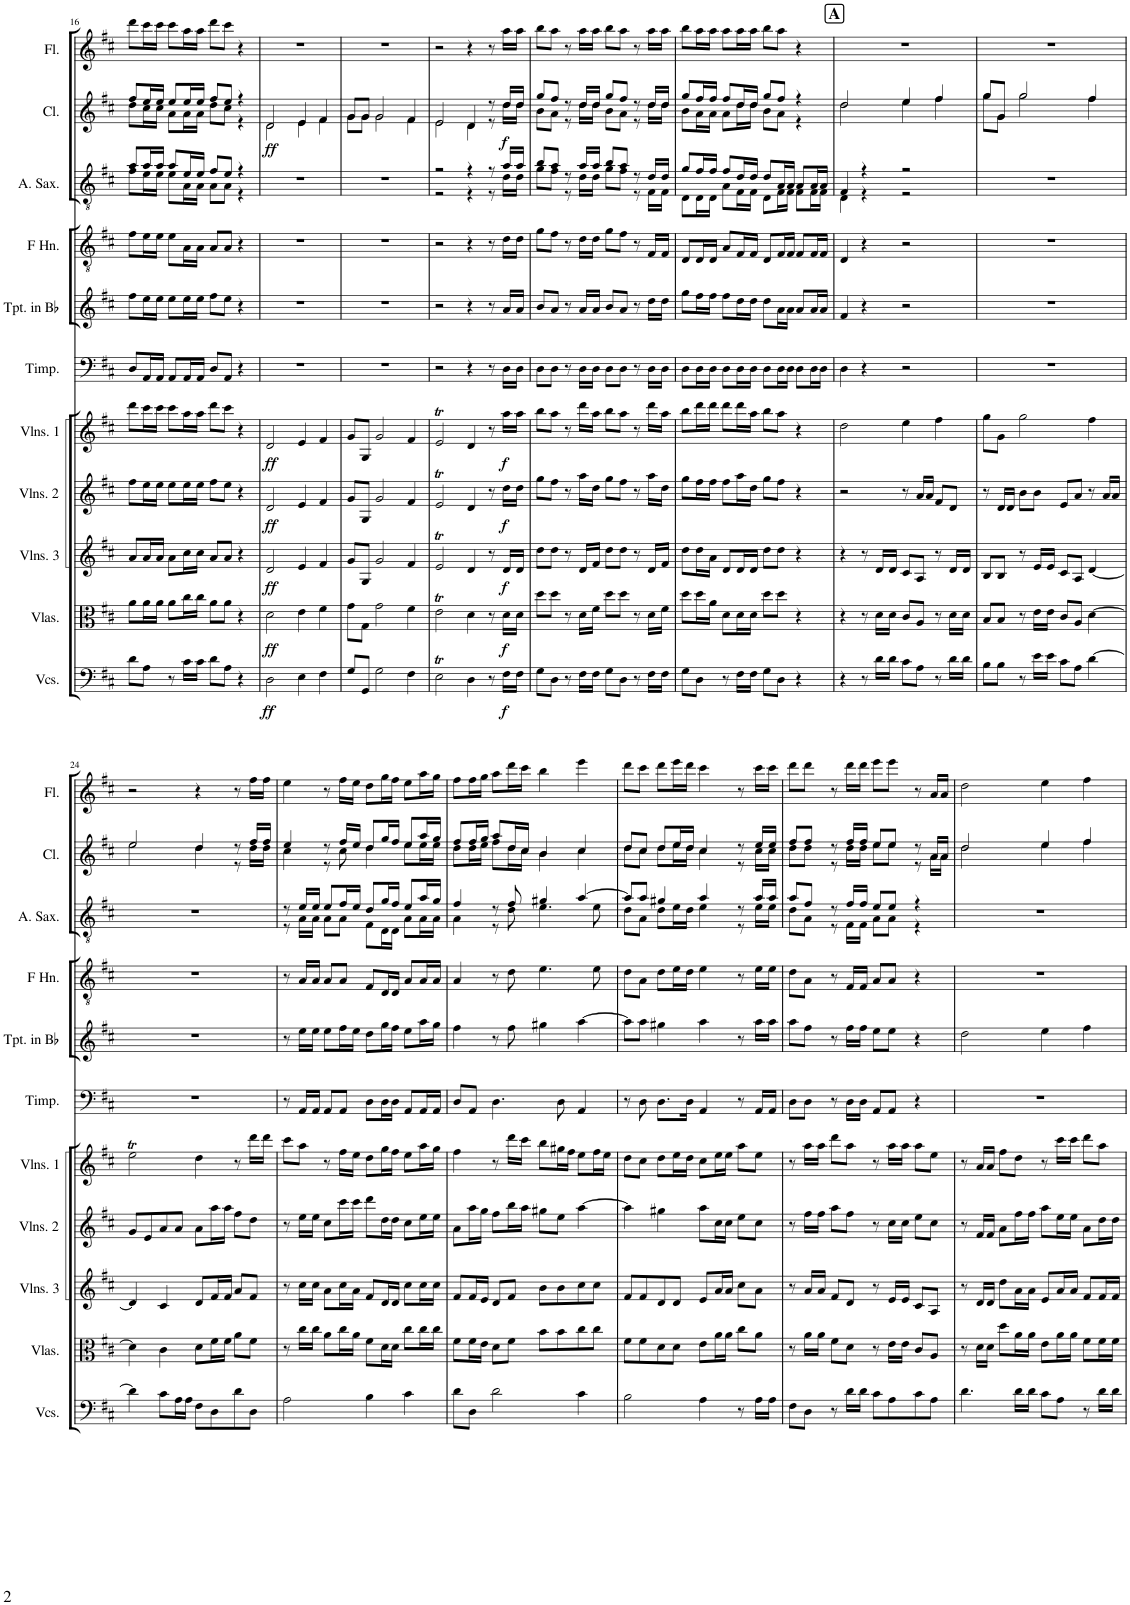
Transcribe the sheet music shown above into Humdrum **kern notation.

**kern	**dynam	**kern	**dynam	**kern	**dynam	**kern	**dynam	**kern	**dynam	**kern	**kern	**kern	**dynam	**kern	**kern	**kern	**dynam	**kern
*part12	*part12	*part11	*part11	*part10	*part10	*part9	*part9	*part8	*part8	*part7	*part6	*part5	*part5	*part4	*part3	*part2	*part2	*part1
*staff12	*staff12	*staff11	*staff11	*staff10	*staff10	*staff9	*staff9	*staff8	*staff8	*staff7	*staff6	*staff5	*staff5	*staff4	*staff3	*staff2	*staff2	*staff1
*I"Violoncellos	*	*I"Violas	*	*I"Violins 3	*	*I"Violins 2	*	*I"Violins 1	*	*I"Timpani	*I"Trumpet in Bb	*I"Trumpet	*	*I"Horn in F	*I"Alto Saxophone	*I"Clarinet	*	*I"Flute
*I'Vcs.	*	*I'Vlas.	*	*I'Vlns. 3	*	*I'Vlns. 2	*	*I'Vlns. 1	*	*I'Timp.	*I'Tpt. in Bb	*I'Tpt.	*	*	*I'A. Sax.	*I'Cl.	*	*I'Fl.
!!LO:PB:g=z
*clefF4	*	*clefC3	*	*clefG2	*	*clefG2	*	*clefG2	*	*clefF4	*clefG2	*clefG2	*	*clefGv2	*clefGv2	*clefG2	*	*clefG2
*	*	*	*	*	*	*	*	*	*	*	*Trd1c2	*Trd1c2	*	*Trd4c7	*Trd5c9	*Trd1c2	*	*
*k[f#c#]	*	*k[f#c#]	*	*k[f#c#]	*	*k[f#c#]	*	*k[f#c#]	*	*k[f#c#]	*k[f#c#]	*k[f#c#]	*	*k[f#c#]	*k[f#c#]	*k[f#c#]	*	*k[f#c#]
*M4/4	*	*M4/4	*	*M4/4	*	*M4/4	*	*M4/4	*	*M4/4	*M4/4	*M4/4	*	*M4/4	*M4/4	*M4/4	*	*M4/4
*met(c)	*	*met(c)	*	*met(c)	*	*met(c)	*	*met(c)	*	*met(c)	*met(c)	*met(c)	*	*met(c)	*met(c)	*met(c)	*	*met(c)
=16	=16	=16	=16	=16	=16	=16	=16	=16	=16	=16	=16	=16	=16	=16	=16	=16	=16	=16
*	*	*	*	*	*	*	*	*	*	*	*	*^	*	*	*^	*^	*	*
8d\L	.	8a\L	.	8a/L	.	8ff#\L	.	8ddd\L	.	8D/L	8ff#\L	8aa\L	8ff#\L	.	8f#\L	8a/L	8f#\L	8ff#/L	8dd\L	.	8ddd\L
8A\J	.	16a\L	.	16a/L	.	16ee\L	.	16ccc#\L	.	16AA/L	16ee\L	16aa\L	16ee\L	.	16e\L	16a/L	16e\L	16ee/L	16cc#\L	.	16ccc#\L
.	.	16a\JJ	.	16a/JJ	.	16ee\JJ	.	16ccc#\JJ	.	16AA/JJ	16ee\JJ	16aa\JJ	16ee\JJ	.	16e\JJ	16a/JJ	16e\JJ	16ee/JJ	16cc#\JJ	.	16ccc#\JJ
8r	.	8a\L	.	8a\L	.	8ee\L	.	8ccc#\L	.	8AA/L	8ee\L	8aa\L	8ee\L	.	8e\L	8a/L	8e\L	8ee/L	8a\L	.	8ccc#\L
16c#\LL	.	16cc#\L	.	16cc#\L	.	16ee\L	.	16aa\L	.	16AA/L	16ee\L	16ee\L	16a\L	.	16A\L	16e/L	16A\L	16ee/L	16a\L	.	16aa\L
16c#\JJ	.	16cc#\JJ	.	16cc#\JJ	.	16ee\JJ	.	16aa\JJ	.	16AA/JJ	16ee\JJ	16ee\JJ	16a\JJ	.	16A\JJ	16e/JJ	16A\JJ	16ee/JJ	16a\JJ	.	16aa\JJ
8d\L	.	8a\L	.	8a/L	.	8ff#\L	.	8ddd\L	.	8D/L	8ff#\L	8ff#\L	8a/L	.	8A/L	8f#/L	8A\L	8ff#/L	8dd\L	.	8ddd\L
8A\J	.	8a\J	.	8a/J	.	8ee\J	.	8ccc#\J	.	8AA/J	8ee\J	8ee\J	8a/J	.	8A/J	8e/J	8A\J	8ee/J	8cc#\J	.	8ccc#\J
4r	.	4r	.	4r	.	4r	.	4r	.	4r	4r	4r	4r	.	4r	4r	4r	4r	4r	.	4r
=17	=17	=17	=17	=17	=17	=17	=17	=17	=17	=17	=17	=17	=17	=17	=17	=17	=17	=17	=17	=17	=17
!	!LO:DY:b	!	!LO:DY:b	!	!LO:DY:b	!	!LO:DY:b	!	!LO:DY:b	!	!	!	!	!	!	!	!	!	!	!LO:DY:b	!
*	*	*	*	*	*	*	*	*	*	*	*	*v	*v	*	*	*v	*v	*	*	*	*
2D\	ff	2d\	ff	2d/	ff	2d/	ff	2d/	ff	1r	1r	1r	.	1r	1r	2d/	2d\	ff	1r
4E\	.	4e\	.	4e/	.	4e/	.	4e/	.	.	.	.	.	.	.	4e/	4e\	.	.
4F#\	.	4f#\	.	4f#/	.	4f#/	.	4f#/	.	.	.	.	.	.	.	4f#/	4f#\	.	.
=18	=18	=18	=18	=18	=18	=18	=18	=18	=18	=18	=18	=18	=18	=18	=18	=18	=18	=18	=18
8G/L	.	8g\L	.	8g/L	.	8g/L	.	8g/L	.	1r	1r	1r	.	1r	1r	8g/L	8g\L	.	1r
8GG/J	.	8G\J	.	8G/J	.	8G/J	.	8G/J	.	.	.	.	.	.	.	8g/J	8g\J	.	.
2G\	.	2g\	.	2g/	.	2g/	.	2g/	.	.	.	.	.	.	.	2g/	2g\	.	.
4F#\	.	4f#\	.	4f#/	.	4f#/	.	4f#/	.	.	.	.	.	.	.	4f#/	4f#\	.	.
=19	=19	=19	=19	=19	=19	=19	=19	=19	=19	=19	=19	=19	=19	=19	=19	=19	=19	=19	=19
*	*	*	*	*	*	*	*	*	*	*	*	*^	*	*	*	*	*	*	*
!	!	!	!	!	!	!	!	!	!	!	!	!	!LO:N:vis=2	!	!	!	!	!	!	!
*	*	*	*	*	*	*	*	*	*	*	*	*	*	*	*	*^	*	*	*	*
2ET\	.	2eT\	.	2eT/	.	2eT/	.	2eT/	.	2r	2r	2r	2..r	.	2r	2r	2r	2e/	2e\	.	2r
4D\	.	4d\	.	4d/	.	4d/	.	4d/	.	4r	4r	4r	.	.	4r	4r	4r	4d/	4d\	.	4r
8r	.	8r	.	8r	.	8r	.	8r	.	8r	8r	8r	.	.	8r	8r	8r	8r	8r	.	8r
!	!LO:DY:b	!	!LO:DY:b	!	!LO:DY:b	!	!LO:DY:b	!	!LO:DY:b	!	!	!	!	!LO:DY:b	!	!	!	!	!	!LO:DY:b	!
16F#\LL	f	16d\LL	f	16d/LL	f	16dd\LL	f	16aa\LL	f	16D\LL	16a/LL	16aa\LL	16dd\LL	f	16d\LL	16a/LL	16d\LL	16dd/LL	16dd\LL	f	16aa\LL
16F#\JJ	.	16d\JJ	.	16d/JJ	.	16dd\JJ	.	16aa\JJ	.	16D\JJ	16a/JJ	16aa\JJ	16dd\JJ	.	16d\JJ	16a/JJ	16d\JJ	16dd/JJ	16dd\JJ	.	16aa\JJ
=20	=20	=20	=20	=20	=20	=20	=20	=20	=20	=20	=20	=20	=20	=20	=20	=20	=20	=20	=20	=20	=20
8G\L	.	8dd\L	.	8dd\L	.	8gg\L	.	8bb\L	.	8D\L	8b/L	8bb\L	8gg\L	.	8g\L	8b/L	8g\L	8gg/L	8b\L	.	8bb\L
8D\J	.	8dd\J	.	8dd\J	.	8ff#\J	.	8aa\J	.	8D\J	8a/J	8aa\J	8ff#\J	.	8f#\J	8a/J	8f#\J	8ff#/J	8a\J	.	8aa\J
8r	.	8r	.	8r	.	8r	.	8r	.	8r	8r	8r	8r	.	8r	8r	8r	8r	8r	.	8r
16F#\LL	.	16d\LL	.	16d/LL	.	16aa\LL	.	16ddd\LL	.	16D\LL	16a/LL	16aa\LL	16dd\LL	.	16d\LL	16a/LL	16d\LL	16dd/LL	16dd\LL	.	16aa\LL
16F#\JJ	.	16f#\JJ	.	16f#/JJ	.	16dd\JJ	.	16aa\JJ	.	16D\JJ	16a/JJ	16aa\JJ	16dd\JJ	.	16d\JJ	16a/JJ	16d\JJ	16dd/JJ	16dd\JJ	.	16aa\JJ
8G\L	.	8dd\L	.	8dd\L	.	8gg\L	.	8bb\L	.	8D\L	8b/L	8bb\L	8gg\L	.	8g\L	8b/L	8g\L	8gg/L	8b\L	.	8bb\L
8D\J	.	8dd\J	.	8dd\J	.	8ff#\J	.	8aa\J	.	8D\J	8a/J	8aa\J	8ff#\J	.	8f#\J	8a/J	8f#\J	8ff#/J	8a\J	.	8aa\J
8r	.	8r	.	8r	.	8r	.	8r	.	8r	8r	8r	8r	.	8r	8r	8r	8r	8r	.	8r
16F#\LL	.	16d\LL	.	16d/LL	.	16aa\LL	.	16ddd\LL	.	16D\LL	16dd\LL	16dd\LL	16f#/LL	.	16F#/LL	16d/LL	16F#\LL	16dd/LL	16dd\LL	.	16aa\LL
16F#\JJ	.	16f#\JJ	.	16f#/JJ	.	16dd\JJ	.	16aa\JJ	.	16D\JJ	16dd\JJ	16dd\JJ	16f#/JJ	.	16F#/JJ	16d/JJ	16F#\JJ	16dd/JJ	16dd\JJ	.	16aa\JJ
=21	=21	=21	=21	=21	=21	=21	=21	=21	=21	=21	=21	=21	=21	=21	=21	=21	=21	=21	=21	=21	=21
8G\L	.	8dd\L	.	8dd\L	.	8gg\L	.	8bb\L	.	8D\L	8gg\L	8gg\L	8d/L	.	8D/L	8g/L	8D\L	8gg/L	8b\L	.	8bb\L
8D\J	.	16dd\L	.	16dd\L	.	16ff#\L	.	16ddd\L	.	16D\L	16ff#\L	16ff#\L	16d/L	.	16D/L	16f#/L	16D\L	16ff#/L	16a\L	.	16aa\L
.	.	16a\JJ	.	16a\JJ	.	16ff#\JJ	.	16ddd\JJ	.	16D\JJ	16ff#\JJ	16ff#\JJ	16d/JJ	.	16D/JJ	16f#/JJ	16D\JJ	16ff#/JJ	16a\JJ	.	16aa\JJ
8r	.	8d\L	.	8d/L	.	8ff#\L	.	8ddd\L	.	8D\L	8ff#\L	8ff#\L	8a/L	.	8A/L	8f#/L	8A\L	8ff#/L	8a\L	.	8aa\L
16F#\LL	.	16d\L	.	16d/L	.	16aa\L	.	16ddd\L	.	16D\L	16dd\L	16dd\L	16f#/L	.	16F#/L	16d/L	16F#\L	16dd/L	16dd\L	.	16aa\L
16F#\JJ	.	16d\JJ	.	16d/JJ	.	16dd\JJ	.	16aa\JJ	.	16D\JJ	16dd\JJ	16dd\JJ	16f#/JJ	.	16F#/JJ	16d/JJ	16F#\JJ	16dd/JJ	16dd\JJ	.	16aa\JJ
8G\L	.	8dd\L	.	8dd\L	.	8gg\L	.	8bb\L	.	8D\L	8dd\L	8dd\L	8d/L	.	8D/L	8d/L	8D\L	8gg/L	8b\L	.	8bb\L
8D\J	.	8dd\J	.	8dd\J	.	8ff#\J	.	8aa\J	.	16D\L	16a\L	16a\L	16f#/L	.	16F#/L	16A/L	16F#\L	8ff#/J	8a\J	.	8aa\J
.	.	.	.	.	.	.	.	.	.	16D\JJ	16a\JJ	16a\JJ	16f#/JJ	.	16F#/JJ	16A/JJ	16F#\JJ	.	.	.	.
4r	.	4r	.	4r	.	4r	.	4r	.	8D\L	8a/L	8a/L	8f#/L	.	8F#/L	8A/L	8F#\L	4r	4r	.	4r
.	.	.	.	.	.	.	.	.	.	16D\L	16a/L	16a/L	16f#/L	.	16F#/L	16A/L	16F#\L	.	.	.	.
.	.	.	.	.	.	.	.	.	.	16D\JJ	16a/JJ	16a/JJ	16f#/JJ	.	16F#/JJ	16A/JJ	16F#\JJ	.	.	.	.
!!LO:REH:place=s1:a:B:cj:fs=14:t=A
=22	=22	=22	=22	=22	=22	=22	=22	=22	=22	=22	=22	=22	=22	=22	=22	=22	=22	=22	=22	=22	=22
4r	.	4r	.	4r	.	2r	.	2dd\	.	4D\	4f#/	4f#	4d	.	4D/	4F#/	4D\	2dd/	2dd\	.	1r
8r	.	8r	.	8r	.	.	.	.	.	4r	4r	4r	4r	.	4r	4r	4r	.	.	.	.
16d\LL	.	16d\LL	.	16d/LL	.	.	.	.	.	.	.	.	.	.	.	.	.	.	.	.	.
16d\JJ	.	16d\JJ	.	16d/JJ	.	.	.	.	.	.	.	.	.	.	.	.	.	.	.	.	.
8c#\L	.	8c#/L	.	8c#/L	.	8r	.	4ee\	.	2r	2r	2r	2r	.	2r	2r	2r	4ee/	4ee\	.	.
8A\J	.	8A/J	.	8A/J	.	16a/LL	.	.	.	.	.	.	.	.	.	.	.	.	.	.	.
.	.	.	.	.	.	16a/JJ	.	.	.	.	.	.	.	.	.	.	.	.	.	.	.
8r	.	8r	.	8r	.	8f#/L	.	4ff#\	.	.	.	.	.	.	.	.	.	4ff#/	4ff#\	.	.
16d\LL	.	16d\LL	.	16d/LL	.	8d/J	.	.	.	.	.	.	.	.	.	.	.	.	.	.	.
16d\JJ	.	16d\JJ	.	16d/JJ	.	.	.	.	.	.	.	.	.	.	.	.	.	.	.	.	.
*	*	*	*	*	*	*	*	*	*	*	*	*v	*v	*	*	*v	*v	*	*	*	*
=23	=23	=23	=23	=23	=23	=23	=23	=23	=23	=23	=23	=23	=23	=23	=23	=23	=23	=23	=23
8B\L	.	8B/L	.	8B/L	.	8r	.	8gg\L	.	1r	1r	1r	.	1r	1r	8gg/L	8gg\L	.	1r
8B\J	.	8B/J	.	8B/J	.	16d/LL	.	8g\J	.	.	.	.	.	.	.	8g/J	8g\J	.	.
.	.	.	.	.	.	16d/JJ	.	.	.	.	.	.	.	.	.	.	.	.	.
8r	.	8r	.	8r	.	8b\L	.	2gg\	.	.	.	.	.	.	.	2gg/	2gg\	.	.
16e\LL	.	16e\LL	.	16e/LL	.	8b\J	.	.	.	.	.	.	.	.	.	.	.	.	.
16e\JJ	.	16e\JJ	.	16e/JJ	.	.	.	.	.	.	.	.	.	.	.	.	.	.	.
8c#\L	.	8c#/L	.	8c#/L	.	8e/L	.	.	.	.	.	.	.	.	.	.	.	.	.
8A\J	.	8A/J	.	8A/J	.	8a/J	.	.	.	.	.	.	.	.	.	.	.	.	.
[4d\	.	[4d\	.	[4d/	.	8r	.	4ff#\	.	.	.	.	.	.	.	4ff#/	4ff#\	.	.
.	.	.	.	.	.	16a/LL	.	.	.	.	.	.	.	.	.	.	.	.	.
.	.	.	.	.	.	16a/JJ	.	.	.	.	.	.	.	.	.	.	.	.	.
!!LO:LB:g=z
=24	=24	=24	=24	=24	=24	=24	=24	=24	=24	=24	=24	=24	=24	=24	=24	=24	=24	=24	=24
4d\]	.	4d\]	.	4d/]	.	8g/L	.	2eeT\	.	1r	1r	1r	.	1r	1r	2ee/	2ee\	.	2r
.	.	.	.	.	.	8e/	.	.	.	.	.	.	.	.	.	.	.	.	.
8c#\L	.	4c#\	.	4c#/	.	8a/	.	.	.	.	.	.	.	.	.	.	.	.	.
16A\L	.	.	.	.	.	8a/J	.	.	.	.	.	.	.	.	.	.	.	.	.
16A\JJ	.	.	.	.	.	.	.	.	.	.	.	.	.	.	.	.	.	.	.
8F#\L	.	8d\L	.	8d/L	.	8a\L	.	4dd\	.	.	.	.	.	.	.	4dd/	4dd\	.	4r
8D\	.	16f#\L	.	16f#/L	.	16aa\L	.	.	.	.	.	.	.	.	.	.	.	.	.
.	.	16f#\JJ	.	16f#/JJ	.	16aa\JJ	.	.	.	.	.	.	.	.	.	.	.	.	.
8d\	.	8a\L	.	8a/L	.	8ff#\L	.	8r	.	.	.	.	.	.	.	8r	8r	.	8r
8D\J	.	8f#\J	.	8f#/J	.	8dd\J	.	16ddd\LL	.	.	.	.	.	.	.	16ff#/LL	16dd\LL	.	16ff#\LL
.	.	.	.	.	.	.	.	16ddd\JJ	.	.	.	.	.	.	.	16ff#/JJ	16dd\JJ	.	16ff#\JJ
=25	=25	=25	=25	=25	=25	=25	=25	=25	=25	=25	=25	=25	=25	=25	=25	=25	=25	=25	=25
*	*	*	*	*	*	*	*	*	*	*	*	*^	*	*	*^	*	*	*	*
2A\	.	8r	.	8r	.	8r	.	8ccc#\L	.	8r	8r	8r	8r	.	8r	8r	8r	4ee/	4cc#\	.	4ee\
.	.	16cc#\LL	.	16cc#\LL	.	16ee\LL	.	8aa\J	.	16AA/LL	16ee\LL	16ee\LL	16a/LL	.	16A/LL	16e/LL	16A\LL	.	.	.	.
.	.	16cc#\JJ	.	16cc#\JJ	.	16ee\JJ	.	.	.	16AA/JJ	16ee\JJ	16ee\JJ	16a/JJ	.	16A/JJ	16e/JJ	16A\JJ	.	.	.	.
.	.	8a\L	.	8a\L	.	8cc#\L	.	8r	.	8AA/L	8ee\L	8ee\L	8a/L	.	8A/L	8e/L	8A\L	8r	8r	.	8r
.	.	16cc#\L	.	16cc#\L	.	16ccc#\L	.	16ff#\LL	.	8AA/J	16ff#\L	16ff#\L	8a/J	.	8A/J	16f#/L	8A\J	16ff#/LL	8cc#\	.	16ff#\LL
.	.	16a\JJ	.	16a\JJ	.	16ccc#\JJ	.	16ee\JJ	.	.	16ee\JJ	16ee\JJ	.	.	.	16e/JJ	.	16ee/JJ	.	.	16ee\JJ
4B\	.	8f#\L	.	8f#/L	.	8ddd\L	.	8dd\L	.	8D\L	8dd\L	8dd\L	8f#/L	.	8F#/L	8d/L	8F#\L	8dd/L	4dd\	.	8dd\L
.	.	16d\L	.	16d/L	.	16dd\L	.	16gg\L	.	16D\L	16gg\L	16gg\L	16d/L	.	16D/L	16g/L	16D\L	16gg/L	.	.	16gg\L
.	.	16d\JJ	.	16d/JJ	.	16dd\JJ	.	16ff#\JJ	.	16D\JJ	16ff#\JJ	16ff#\JJ	16d/JJ	.	16D/JJ	16f#/JJ	16D\JJ	16ff#/JJ	.	.	16ff#\JJ
4c#\	.	8cc#\L	.	8cc#\L	.	8cc#\L	.	8ee\L	.	8AA/L	8ee\L	8ee\L	8a/L	.	8A/L	8e/L	8A\L	8ee/L	8ee\L	.	8ee\L
.	.	16cc#\L	.	16cc#\L	.	16ee\L	.	16aa\L	.	16AA/L	16aa\L	16aa\L	16a/L	.	16A/L	16a/L	16A\L	16aa/L	16ee\L	.	16aa\L
.	.	16cc#\JJ	.	16cc#\JJ	.	16ee\JJ	.	16gg\JJ	.	16AA/JJ	16gg\JJ	16gg\JJ	16a/JJ	.	16A/JJ	16g/JJ	16A\JJ	16gg/JJ	16ee\JJ	.	16gg\JJ
=26	=26	=26	=26	=26	=26	=26	=26	=26	=26	=26	=26	=26	=26	=26	=26	=26	=26	=26	=26	=26	=26
8d\L	.	8f#\L	.	8f#/L	.	8a\L	.	4ff#\	.	8D/L	4ff#\	4ff#	4a	.	4A/	4f#/	4A\	8ff#/L	8dd\L	.	8ff#\L
8D\J	.	16f#\L	.	16f#/L	.	16aa\L	.	.	.	8AA/J	.	.	.	.	.	.	.	16ff#/L	16dd\L	.	16ff#\L
.	.	16e\JJ	.	16e/JJ	.	16gg\JJ	.	.	.	.	.	.	.	.	.	.	.	16gg/JJ	16ee\JJ	.	16gg\JJ
2d\	.	8d\L	.	8d/L	.	8ff#\L	.	8r	.	4.D\	8r	8r	8r	.	8r	8r	8r	8aa/L	8ff#\L	.	8aa\L
.	.	8f#\J	.	8f#/J	.	16bb\L	.	16ddd\LL	.	.	8ff#\	8ff#	8dd	.	8d\	8f#/	8d\	16dd/L	16dd\L	.	16ddd\L
.	.	.	.	.	.	16aa\JJ	.	16ccc#\JJ	.	.	.	.	.	.	.	.	.	16cc#/JJ	16cc#\JJ	.	16ccc#\JJ
.	.	8b\L	.	8b\L	.	8gg#X\L	.	8bb\L	.	.	4gg#X\	4gg#X	4.ee	.	4.e\	4g#X/	4.e\	4b/	4b\	.	4bb\
.	.	8b\	.	8b\	.	8ee\J	.	16gg#X\L	.	8D\	.	.	.	.	.	.	.	.	.	.	.
.	.	.	.	.	.	.	.	16ff#\JJ	.	.	.	.	.	.	.	.	.	.	.	.	.
4c#\	.	8cc#\	.	8cc#\	.	[4aa\	.	8ee\L	.	4AA/	[4aa\	[4aa	.	.	.	[4a/	.	4cc#/	4cc#\	.	4eee\
.	.	8cc#\J	.	8cc#\J	.	.	.	16ff#\L	.	.	.	.	8ee	.	8e\	.	8e\	.	.	.	.
.	.	.	.	.	.	.	.	16ee\JJ	.	.	.	.	.	.	.	.	.	.	.	.	.
=27	=27	=27	=27	=27	=27	=27	=27	=27	=27	=27	=27	=27	=27	=27	=27	=27	=27	=27	=27	=27	=27
2B\	.	8f#\L	.	8f#/L	.	4aa\]	.	8dd\L	.	8r	8aa\L]	8aa\L]	8dd\L	.	8d\L	8a/L]	8d\L	8dd/L	8dd\L	.	8ddd\L
.	.	8f#\	.	8f#/	.	.	.	8cc#\J	.	8D\	8aa\J	8aa\J	8a\J	.	8A\J	8a/J	8A\J	8cc#/J	8cc#\J	.	8ccc#\J
.	.	8d\	.	8d/	.	4gg#X\	.	8dd\L	.	8.D\L	4gg#X\	4gg#X	8dd\L	.	8d\L	4g#X/	8d\L	8dd/L	8dd\L	.	8ddd\L
.	.	8d\J	.	8d/J	.	.	.	16ee\L	.	.	.	.	16ee\L	.	16e\L	.	16e\L	16ee/L	16ee\L	.	16eee\L
.	.	.	.	.	.	.	.	16dd\JJ	.	16D\Jk	.	.	16dd\JJ	.	16d\JJ	.	16d\JJ	16dd/JJ	16dd\JJ	.	16ddd\JJ
4A\	.	8e\L	.	8e/L	.	8aa\L	.	8cc#\L	.	4AA/	4aa\	4aa	4ee	.	4e\	4a/	4e\	4cc#/	4cc#\	.	4ccc#\
.	.	16a\L	.	16a/L	.	16cc#\L	.	16ee\L	.	.	.	.	.	.	.	.	.	.	.	.	.
.	.	16a\JJ	.	16a/JJ	.	16cc#\JJ	.	16ee\JJ	.	.	.	.	.	.	.	.	.	.	.	.	.
8r	.	8cc#\L	.	8cc#\L	.	8ee\L	.	8aa\L	.	8r	8r	8r	8r	.	8r	8r	8r	8r	8r	.	8r
16A\LL	.	8a\J	.	8a\J	.	8cc#\J	.	8ee\J	.	16AA/LL	16aa\LL	16aa\LL	16ee\LL	.	16e\LL	16a/LL	16e\LL	16ee/LL	16cc#\LL	.	16ccc#\LL
16A\JJ	.	.	.	.	.	.	.	.	.	16AA/JJ	16aa\JJ	16aa\JJ	16ee\JJ	.	16e\JJ	16a/JJ	16e\JJ	16ee/JJ	16cc#\JJ	.	16ccc#\JJ
=28	=28	=28	=28	=28	=28	=28	=28	=28	=28	=28	=28	=28	=28	=28	=28	=28	=28	=28	=28	=28	=28
8F#\L	.	8r	.	8r	.	8r	.	8r	.	8D\L	8aa\L	8aa\L	8dd\L	.	8d\L	8a/L	8d\L	8ff#/L	8dd\L	.	8ddd\L
8D\J	.	16a\LL	.	16a/LL	.	16ff#\LL	.	16aa\LL	.	8D\J	8ff#\J	8ff#\J	8a\J	.	8A\J	8f#/J	8A\J	8ff#/J	8dd\J	.	8ddd\J
.	.	16a\JJ	.	16a/JJ	.	16ff#\JJ	.	16aa\JJ	.	.	.	.	.	.	.	.	.	.	.	.	.
8r	.	8f#\L	.	8f#/L	.	8aa\L	.	8ddd\L	.	8r	8r	8r	8r	.	8r	8r	8r	8r	8r	.	8r
16d\LL	.	8d\J	.	8d/J	.	8ff#\J	.	8aa\J	.	16D\LL	16ff#\LL	16ff#\LL	16f#/LL	.	16F#/LL	16f#/LL	16F#\LL	16ff#/LL	16dd\LL	.	16ddd\LL
16d\JJ	.	.	.	.	.	.	.	.	.	16D\JJ	16ff#\JJ	16ff#\JJ	16f#/JJ	.	16F#/JJ	16f#/JJ	16F#\JJ	16ff#/JJ	16dd\JJ	.	16ddd\JJ
8c#\L	.	8r	.	8r	.	8r	.	8r	.	8AA/L	8ee\L	8ee\L	8a/L	.	8A/L	8e/L	8A\L	8ee/L	8ee\L	.	8eee\L
8A\	.	16e\LL	.	16e/LL	.	16cc#\LL	.	16aa\LL	.	8AA/J	8ee\J	8ee\J	8a/J	.	8A/J	8e/J	8A\J	8ee/J	8ee\J	.	8eee\J
.	.	16e\JJ	.	16e/JJ	.	16cc#\JJ	.	16aa\JJ	.	.	.	.	.	.	.	.	.	.	.	.	.
8c#\	.	8c#/L	.	8c#/L	.	8ee\L	.	8aa\L	.	4r	4r	4r	4r	.	4r	4r	4r	8r	8r	.	8r
8A\J	.	8A/J	.	8A/J	.	8cc#\J	.	8ee\J	.	.	.	.	.	.	.	.	.	16a/LL	16a\LL	.	16a/LL
.	.	.	.	.	.	.	.	.	.	.	.	.	.	.	.	.	.	16a/JJ	16a\JJ	.	16a/JJ
*	*	*	*	*	*	*	*	*	*	*	*	*v	*v	*	*	*v	*v	*	*	*	*
=29	=29	=29	=29	=29	=29	=29	=29	=29	=29	=29	=29	=29	=29	=29	=29	=29	=29	=29	=29
4.d\	.	8r	.	8r	.	8r	.	8r	.	1r	2dd\	2dd	.	1r	1r	2dd/	2dd\	.	2dd\
.	.	16d\LL	.	16d/LL	.	16f#/LL	.	16a/LL	.	.	.	.	.	.	.	.	.	.	.
.	.	16d\JJ	.	16d/JJ	.	16f#/JJ	.	16a/JJ	.	.	.	.	.	.	.	.	.	.	.
.	.	8dd\L	.	8dd\L	.	8a\L	.	8ff#\L	.	.	.	.	.	.	.	.	.	.	.
16d\LL	.	16a\L	.	16a\L	.	16ff#\L	.	8dd\J	.	.	.	.	.	.	.	.	.	.	.
16d\JJ	.	16a\JJ	.	16a\JJ	.	16ff#\JJ	.	.	.	.	.	.	.	.	.	.	.	.	.
8c#\L	.	8e\L	.	8e/L	.	8aa\L	.	8r	.	.	4ee\	4ee	.	.	.	4ee/	4ee\	.	4ee\
8A\J	.	16a\L	.	16a/L	.	16ee\L	.	16ccc#\LL	.	.	.	.	.	.	.	.	.	.	.
.	.	16a\JJ	.	16a/JJ	.	16ee\JJ	.	16ccc#\JJ	.	.	.	.	.	.	.	.	.	.	.
8r	.	8f#\L	.	8f#/L	.	8a\L	.	8ddd\L	.	.	4ff#\	4ff#	.	.	.	4ff#/	4ff#\	.	4ff#\
16d\LL	.	16f#\L	.	16f#/L	.	16dd\L	.	8aa\J	.	.	.	.	.	.	.	.	.	.	.
16d\JJ	.	16f#\JJ	.	16f#/JJ	.	16dd\JJ	.	.	.	.	.	.	.	.	.	.	.	.	.
*	*	*	*	*	*	*	*	*	*	*	*	*	*	*	*	*v	*v	*	*
=	=	=	=	=	=	=	=	=	=	=	=	=	=	=	=	=	=	=
*-	*-	*-	*-	*-	*-	*-	*-	*-	*-	*-	*-	*-	*-	*-	*-	*-	*-	*-
